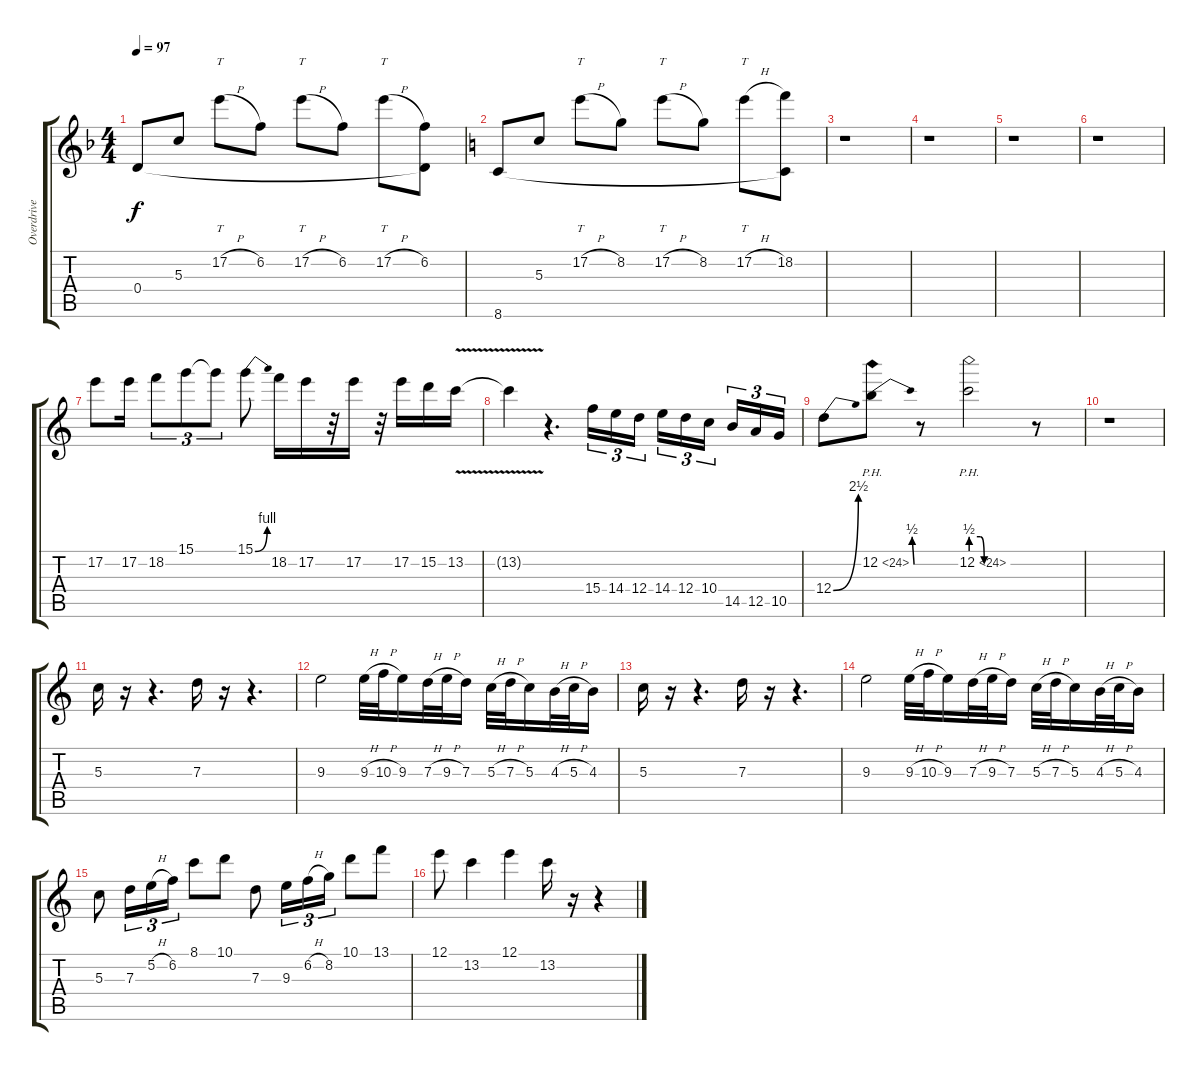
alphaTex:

\track ("Overdrive" "Overdrive") {instrument overdrivenguitar}
\staff {score tabs}
\tuning (E4 B3 G3 D3 A2 E2) {hide}
\ts (4 4)
\tempo 97
\clef g2
\ks f
0.4.8{dy f} 5.3.8 17.2{h}.8{tt} 6.2.8 17.2{h}.8{tt} 6.2.8 17.2{h}.8{tt} (6.2 0.4{t}).8 |
\ks c
8.6.8 5.3.8 17.2{h}.8{tt} 8.2.8 17.2{h}.8{tt} 8.2.8 17.2{h}.8{tt} (18.2 8.6{t}).8 |
r.1 |
r.1 |
r.1 |
r.1 |
17.2.8 17.2.16 18.2.8{tu (3 2)} 15.1.8{tu (3 2)} 15.1{t}.8{tu (3 2)} 15.1{be (bend 0 0 60 4)}.8 18.2.16 17.2.16 r.32 17.2.16 r.32 17.2.16 15.2.16 13.2{v}.16 |
13.2{t}.4 r.4{d} 15.4.16{tu (3 2)} 14.4.16{tu (3 2)} 12.4.16{tu (3 2)} 14.4.16{tu (3 2)} 12.4.16{tu (3 2)} 10.4.16{tu (3 2)} 14.5.16{tu (3 2)} 12.5.16{tu (3 2)} 10.5.16{tu (3 2)} |
12.4{be (bend 0 0 60 10)}.8 12.2{be (bend 0 0 60 2) ph 12}.8 r.8 12.2{be (custom 0 2 10 2 14 0 60 0) ph 12}.2 r.8 |
r.1 |
5.3.16 r.16 r.4{d} 7.3.16 r.16 r.4{d} |
9.3.2 9.3{h}.32 10.3{h}.32 9.3.16 7.3{h}.32 9.3{h}.32 7.3.16 5.3{h}.32 7.3{h}.32 5.3.16 4.3{h}.32 5.3{h}.32 4.3.16 |
5.3.16 r.16 r.4{d} 7.3.16 r.16 r.4{d} |
9.3.2 9.3{h}.32 10.3{h}.32 9.3.16 7.3{h}.32 9.3{h}.32 7.3.16 5.3{h}.32 7.3{h}.32 5.3.16 4.3{h}.32 5.3{h}.32 4.3.16 |
5.3.8 7.3.16{tu (3 2)} 5.2{h}.16{tu (3 2)} 6.2.16{tu (3 2)} 8.1.8 10.1.8 7.3.8 9.3.16{tu (3 2)} 6.2{h}.16{tu (3 2)} 8.2.16{tu (3 2)} 10.1.8 13.1.8 |
12.1.8 13.2.4 12.1.4 13.2.16 r.16 r.4
